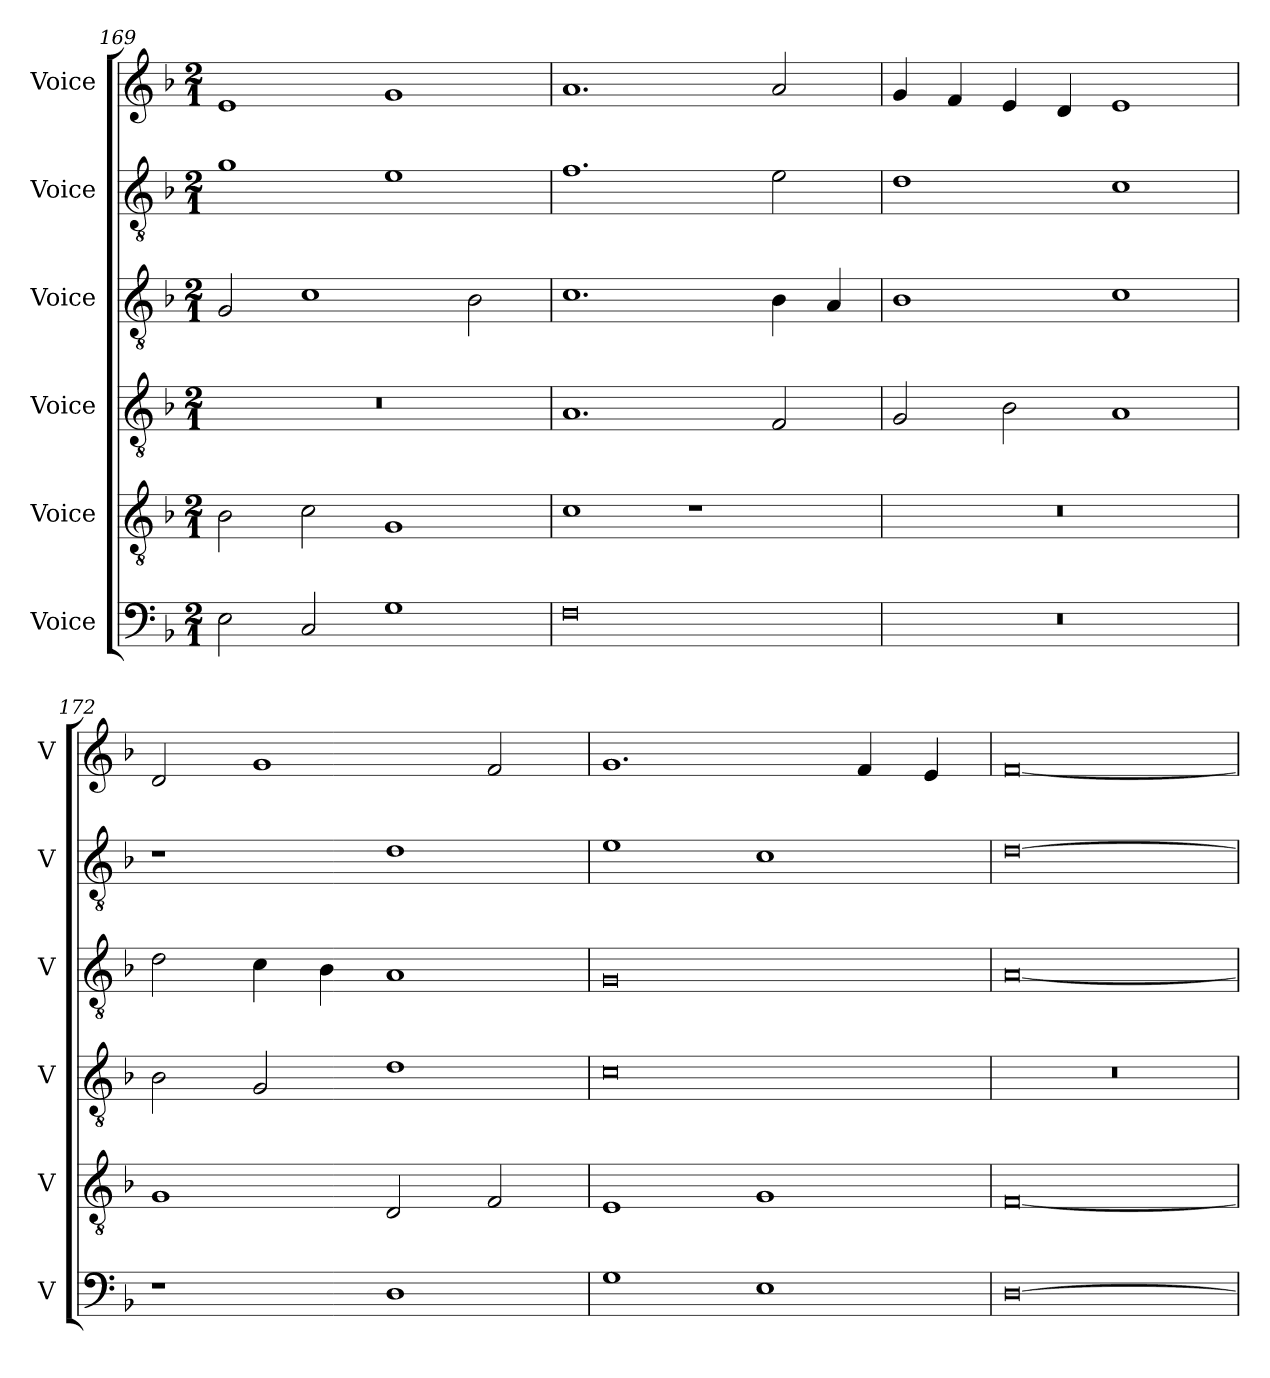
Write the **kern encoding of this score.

**kern	**kern	**kern	**kern	**kern	**kern
*part6	*part5	*part4	*part3	*part2	*part1
*staff6	*staff5	*staff4	*staff3	*staff2	*staff1
*I"Voice	*I"Voice	*I"Voice	*I"Voice	*I"Voice	*I"Voice
*I'V	*I'V	*I'V	*I'V	*I'V	*I'V
*clefF4	*clefGv2	*clefGv2	*clefGv2	*clefGv2	*clefG2
*k[b-]	*k[b-]	*k[b-]	*k[b-]	*k[b-]	*k[b-]
*M2/1	*M2/1	*M2/1	*M2/1	*M2/1	*M2/1
=169	=169	=169	=169	=169	=169
2E\	2B-\	0r	2G/	1g	1e
2C/	2c\	.	1c	.	.
1G	1G	.	.	1e	1g
.	.	.	2B-\	.	.
=170	=170	=170	=170	=170	=170
0F	1c	1.A	1.c	1.f	1.a
.	1r	.	.	.	.
.	.	2F/	4B-\	2e\	2a/
.	.	.	4A/	.	.
!!LO:PB:g=z
=171	=171	=171	=171	=171	=171
0r	0r	2G/	1B-	1d	4g/
.	.	.	.	.	4f/
.	.	2B-\	.	.	4e/
.	.	.	.	.	4d/
.	.	1A	1c	1c	1e
=172	=172	=172	=172	=172	=172
1r	1G	2B-\	2d\	1r	2d/
.	.	2G/	4c\	.	1g
.	.	.	4B-\	.	.
1D	2D/	1d	1A	1d	.
.	2F/	.	.	.	2f/
=173	=173	=173	=173	=173	=173
1G	1E	0c	0G	1e	1.g
1E	1G	.	.	1c	.
.	.	.	.	.	4f/
.	.	.	.	.	4e/
=174	=174	=174	=174	=174	=174
[0D	[0F	0r	[0A	[0d	[0f
=	=	=	=	=	=
*-	*-	*-	*-	*-	*-
